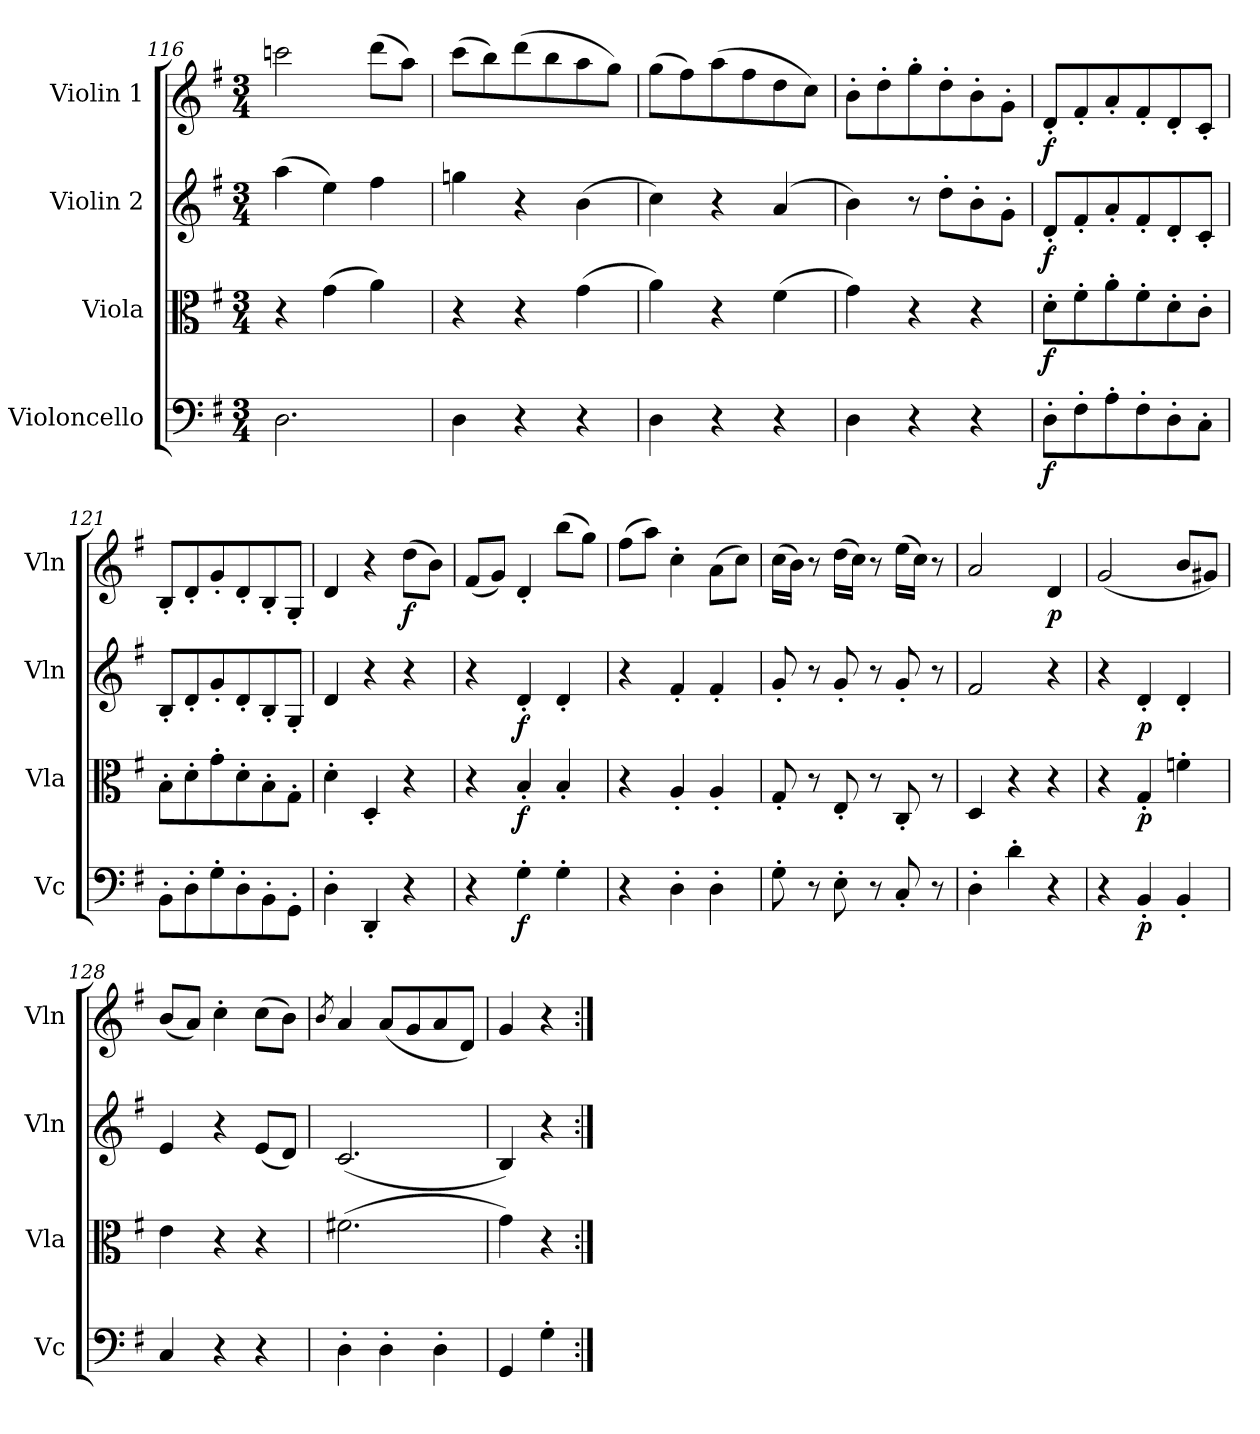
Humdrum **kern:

**kern	**dynam	**kern	**dynam	**kern	**dynam	**kern	**dynam
*part4	*part4	*part3	*part3	*part2	*part2	*part1	*part1
*staff4	*staff4	*staff3	*staff3	*staff2	*staff2	*staff1	*staff1
*I"Violoncello	*	*I"Viola	*	*I"Violin 2	*	*I"Violin 1	*
*I'Vc	*	*I'Vla	*	*I'Vln	*	*I'Vln	*
*clefF4	*	*clefC3	*	*clefG2	*	*clefG2	*
*k[f#]	*	*k[f#]	*	*k[f#]	*	*k[f#]	*
*M3/4	*	*M3/4	*	*M3/4	*	*M3/4	*
=116	=116	=116	=116	=116	=116	=116	=116
2.D\	.	4r	.	(>4aa\	.	2cccn\	.
.	.	(>4g\	.	4ee\)	.	.	.
.	.	4a\)	.	4ff#\	.	(>8ddd\L	.
.	.	.	.	.	.	8aa\J)	.
=117	=117	=117	=117	=117	=117	=117	=117
4D\	.	4r	.	4ggn\	.	(>8ccc\L	.
.	.	.	.	.	.	8bb\)	.
4r	.	4r	.	4r	.	(>8ddd\	.
.	.	.	.	.	.	8bb\	.
4r	.	(>4g\	.	(>4b\	.	8aa\	.
.	.	.	.	.	.	8gg\J)	.
!!LO:LB:g=z
=118	=118	=118	=118	=118	=118	=118	=118
4D\	.	4a\)	.	4cc\)	.	(>8gg\L	.
.	.	.	.	.	.	8ff#\)	.
4r	.	4r	.	4r	.	(>8aa\	.
.	.	.	.	.	.	8ff#\	.
4r	.	(>4f#\	.	(<4a/	.	8dd\	.
.	.	.	.	.	.	8cc\J)	.
=119	=119	=119	=119	=119	=119	=119	=119
4D\	.	4g\)	.	4b\)	.	8b'\L	.
.	.	.	.	.	.	8dd'\	.
4r	.	4r	.	8r	.	8gg'\	.
.	.	.	.	8dd'\L	.	8dd'\	.
4r	.	4r	.	8b'\	.	8b'\	.
.	.	.	.	8g'\J	.	8g'\J	.
=120	=120	=120	=120	=120	=120	=120	=120
!	!LO:DY:b	!	!LO:DY:b	!	!LO:DY:b	!	!LO:DY:b
8D'\L	f	8d'\L	f	8d'/L	f	8d'/L	f
8F#'\	.	8f#'\	.	8f#'/	.	8f#'/	.
8A'\	.	8a'\	.	8a'/	.	8a'/	.
8F#'\	.	8f#'\	.	8f#'/	.	8f#'/	.
8D'\	.	8d'\	.	8d'/	.	8d'/	.
8C'\J	.	8c'\J	.	8c'/J	.	8c'/J	.
=121	=121	=121	=121	=121	=121	=121	=121
8BB'\L	.	8B'\L	.	8B'/L	.	8B'/L	.
8D'\	.	8d'\	.	8d'/	.	8d'/	.
8G'\	.	8g'\	.	8g'/	.	8g'/	.
8D'\	.	8d'\	.	8d'/	.	8d'/	.
8BB'\	.	8B'\	.	8B'/	.	8B'/	.
8GG'\J	.	8G'\J	.	8G'/J	.	8G'/J	.
=122	=122	=122	=122	=122	=122	=122	=122
4D'\	.	4d'\	.	4d/	.	4d/	.
4DD'/	.	4D'/	.	4r	.	4r	.
!	!	!	!	!	!	!	!LO:DY:b
4r	.	4r	.	4r	.	(>8dd\L	f
.	.	.	.	.	.	8b\J)	.
=123	=123	=123	=123	=123	=123	=123	=123
4r	.	4r	.	4r	.	(<8f#/L	.
.	.	.	.	.	.	8g/J)	.
!	!LO:DY:b	!	!LO:DY:b	!	!LO:DY:b	!	!
4G'\	f	4B'/	f	4d'/	f	4d'/	.
4G'\	.	4B'/	.	4d'/	.	(>8bb\L	.
.	.	.	.	.	.	8gg\J)	.
!!LO:LB:g=z
=124	=124	=124	=124	=124	=124	=124	=124
4r	.	4r	.	4r	.	(>8ff#\L	.
.	.	.	.	.	.	8aa\J)	.
4D'\	.	4A'/	.	4f#'/	.	4cc'\	.
4D'\	.	4A'/	.	4f#'/	.	(>8a\L	.
.	.	.	.	.	.	8cc\J)	.
=125	=125	=125	=125	=125	=125	=125	=125
8G'\	.	8G'/	.	8g'/	.	(>16cc\LL	.
.	.	.	.	.	.	16b\JJ)	.
8r	.	8r	.	8r	.	8r	.
8E'\	.	8E'/	.	8g'/	.	(>16dd\LL	.
.	.	.	.	.	.	16cc\JJ)	.
8r	.	8r	.	8r	.	8r	.
8C'/	.	8C'/	.	8g'/	.	(>16ee\LL	.
.	.	.	.	.	.	16cc\JJ)	.
8r	.	8r	.	8r	.	8r	.
=126	=126	=126	=126	=126	=126	=126	=126
4D'\	.	4D/	.	2f#/	.	2a/	.
4d'\	.	4r	.	.	.	.	.
!	!	!	!	!	!	!	!LO:DY:b
4r	.	4r	.	4r	.	4d/	p
=127	=127	=127	=127	=127	=127	=127	=127
4r	.	4r	.	4r	.	(<2g/	.
!	!LO:DY:b	!	!LO:DY:b	!	!LO:DY:b	!	!
4BB'/	p	4G'/	p	4d'/	p	.	.
4BB'/	.	4fn'\	.	4d'/	.	8b/L	.
.	.	.	.	.	.	8g#X/J)	.
=128	=128	=128	=128	=128	=128	=128	=128
4C/	.	4e\	.	4e/	.	(<8b/L	.
.	.	.	.	.	.	8a/J)	.
4r	.	4r	.	4r	.	4cc'\	.
4r	.	4r	.	(<8e/L	.	(>8cc\L	.
.	.	.	.	8d/J)	.	8b\J)	.
=129	=129	=129	=129	=129	=129	=129	=129
.	.	.	.	.	.	8qb/	.
4D'\	.	(>2.f#X\	.	(<2.c/	.	4a/	.
4D'\	.	.	.	.	.	(<8a/L	.
.	.	.	.	.	.	8g/	.
4D'\	.	.	.	.	.	8a/	.
.	.	.	.	.	.	8d/J)	.
=129X5	=129X5	=129X5	=129X5	=129X5	=129X5	=129X5	=129X5
4GG/	.	4g\)	.	4B/)	.	4g/	.
4G'\	.	4r	.	4r	.	4r	.
=:|!	=:|!	=:|!	=:|!	=:|!	=:|!	=:|!	=:|!
*-	*-	*-	*-	*-	*-	*-	*-
